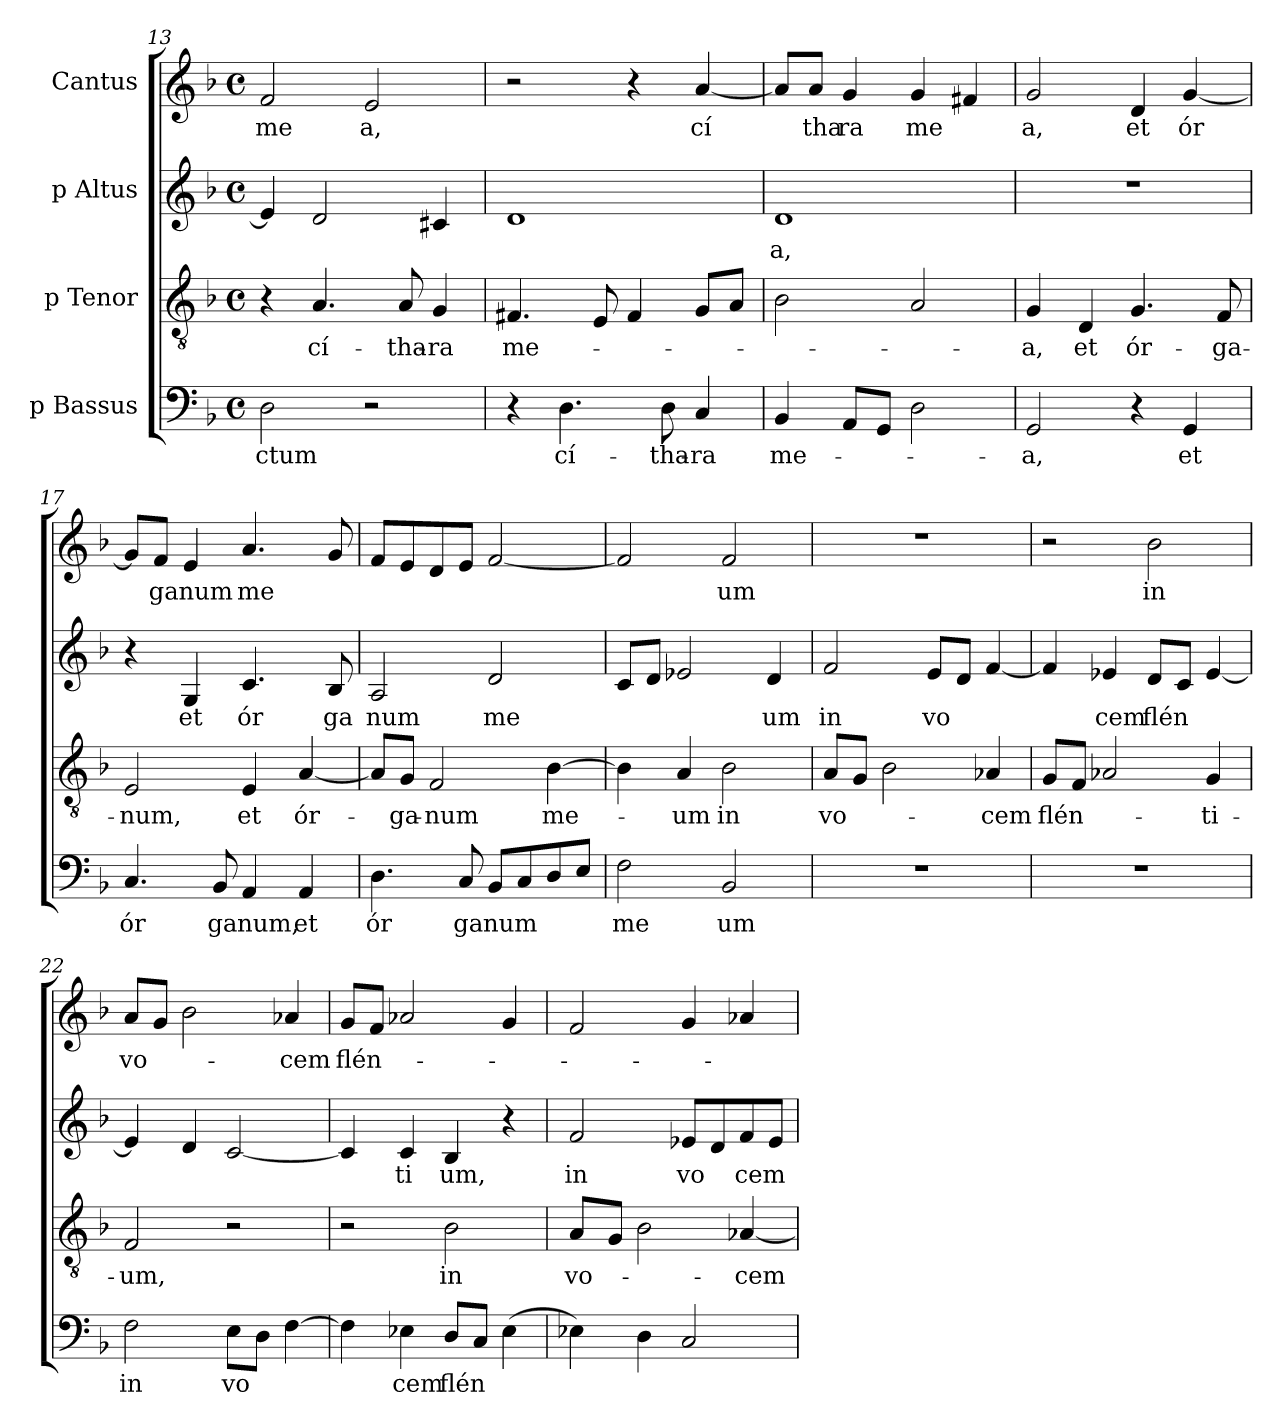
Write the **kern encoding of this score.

**kern	**text	**kern	**text	**kern	**text	**kern	**text
*part4	*part4	*part3	*part3	*part2	*part2	*part1	*part1
*staff4	*staff4	*staff3	*staff3	*staff2	*staff2	*staff1	*staff1
*I"p Bassus	*	*I"p Tenor	*	*I"p Altus	*	*I"Cantus	*
*clefF4	*	*clefGv2	*	*clefG2	*	*clefG2	*
*k[b-]	*	*k[b-]	*	*k[b-]	*	*k[b-]	*
*F:	*	*F:	*	*F:	*	*F:	*
*M4/4	*	*M4/4	*	*M4/4	*	*M4/4	*
*met(c)	*	*met(c)	*	*met(c)	*	*met(c)	*
=13	=13	=13	=13	=13	=13	=13	=13
!	!LO:LY:b:cj	!	!	!	!	!	!LO:LY:b:cj
2D\	-ctum	4r	.	4e/]	.	2f/	me
!	!	!	!LO:LY:b:cj	!	!	!	!
.	.	4.A/	cí-	2d/	.	.	.
!	!	!	!	!	!	!	!LO:LY:b:cj
2r	.	.	.	.	.	2e/	a,
!	!	!	!LO:LY:b:cj	!	!	!	!
.	.	8A/	-tha-	.	.	.	.
!	!	!	!LO:LY:b:cj	!	!	!	!
.	.	4G/	-ra	4c#X/	.	.	.
=14	=14	=14	=14	=14	=14	=14	=14
!	!	!	!LO:LY:b	!	!	!	!
4r	.	4.F#X/	me-	1d	.	2r	.
!	!LO:LY:b:cj	!	!	!	!	!	!
4.D\	cí-	.	.	.	.	.	.
.	.	8E/	.	.	.	.	.
.	.	4F#/	.	.	.	4r	.
!	!LO:LY:b:cj	!	!	!	!	!	!
8D\	-tha-	.	.	.	.	.	.
!	!LO:LY:b:cj	!	!	!	!	!	!LO:LY:b:cj
4C/	-ra	8G/L	.	.	.	[<4a/	cí
.	.	8A/J	.	.	.	.	.
=15	=15	=15	=15	=15	=15	=15	=15
!	!LO:LY:b	!	!	!	!LO:LY:b:cj	!	!
4BB-/	me-	2B-\	.	1d	a,	8a/L]	.
!	!	!	!	!	!	!	!LO:LY:b:cj
.	.	.	.	.	.	8a/J	tha
!	!	!	!	!	!	!	!LO:LY:b:cj
8AA/L	.	.	.	.	.	4g/	ra
8GG/J	.	.	.	.	.	.	.
!	!	!	!	!	!	!	!LO:LY:b
2D\	.	2A/	.	.	.	4g/	me
.	.	.	.	.	.	4f#X/	.
!!LO:LB:g=z
=16	=16	=16	=16	=16	=16	=16	=16
!	!LO:LY:b:cj	!	!LO:LY:b:cj	!	!	!	!LO:LY:b:cj
2GG/	-a,	4G/	-a,	1r	.	2g/	a,
!	!	!	!LO:LY:b:cj	!	!	!	!
.	.	4D/	et	.	.	.	.
!	!	!	!LO:LY:b:cj	!	!	!	!LO:LY:b:cj
4r	.	4.G/	ór-	.	.	4d/	et
!	!LO:LY:b:cj	!	!	!	!	!	!LO:LY:b:cj
4GG/	et	.	.	.	.	[<4g/	ór
!	!	!	!LO:LY:b:cj	!	!	!	!
.	.	8F/	-ga-	.	.	.	.
=17	=17	=17	=17	=17	=17	=17	=17
!	!LO:LY:b:cj	!	!LO:LY:b:cj	!	!	!	!
4.C/	ór	2E/	-num,	4r	.	8g/L]	.
!	!	!	!	!	!	!	!LO:LY:b:cj
.	.	.	.	.	.	8f/J	ga
!	!	!	!	!	!LO:LY:b:cj	!	!LO:LY:b:cj
.	.	.	.	4G/	et	4e/	num
!	!LO:LY:b:cj	!	!	!	!	!	!
8BB-/	ga	.	.	.	.	.	.
!	!LO:LY:b:cj	!	!LO:LY:b:cj	!	!LO:LY:b:cj	!	!LO:LY:b
4AA/	num,	4E/	et	4.c/	ór	4.a/	me
!	!LO:LY:b:cj	!	!LO:LY:b:cj	!	!	!	!
4AA/	et	[<4A/	ór-	.	.	.	.
!	!	!	!	!	!LO:LY:b:cj	!	!
.	.	.	.	8B-/	ga	8g/	.
=18	=18	=18	=18	=18	=18	=18	=18
!	!LO:LY:b:cj	!	!	!	!LO:LY:b:cj	!	!
4.D\	ór	8A/L]	.	2A/	num	8f/L	.
!	!	!	!LO:LY:b:cj	!	!	!	!
.	.	8G/J	-ga-	.	.	8e/	.
!	!	!	!LO:LY:b:cj	!	!	!	!
.	.	2F/	-num	.	.	8d/	.
!	!LO:LY:b:cj	!	!	!	!	!	!
8C/	ga	.	.	.	.	8e/J	.
!	!LO:LY:b	!	!	!	!LO:LY:b	!	!
8BB-/L	num	.	.	2d/	me	[<2f/	.
8C/	.	.	.	.	.	.	.
!	!	!	!LO:LY:b:cj	!	!	!	!
8D/	.	[>4B-\	me-	.	.	.	.
8E/J	.	.	.	.	.	.	.
=19	=19	=19	=19	=19	=19	=19	=19
!	!LO:LY:b:cj	!	!	!	!	!	!
2F\	me	4B-\]	.	8c/L	.	2f/]	.
.	.	.	.	8d/J	.	.	.
!	!	!	!LO:LY:b:cj	!	!	!	!
.	.	4A/	-um	2e-X/	.	.	.
!	!LO:LY:b:cj	!	!LO:LY:b:cj	!	!	!	!LO:LY:b:cj
2BB-/	um	2B-\	in	.	.	2f/	um
!	!	!	!	!	!LO:LY:b:cj	!	!
.	.	.	.	4d/	um	.	.
!!LO:PB:g=z
=20	=20	=20	=20	=20	=20	=20	=20
!	!	!	!LO:LY:b:cj	!	!LO:LY:b:cj	!	!
1r	.	8A/L	vo-	2f/	in	1r	.
.	.	8G/J	.	.	.	.	.
.	.	2B-\	.	.	.	.	.
!	!	!	!	!	!LO:LY:b:cj	!	!
.	.	.	.	8e/L	vo	.	.
.	.	.	.	8d/J	.	.	.
!	!	!	!LO:LY:b:cj	!	!	!	!
.	.	4A-X/	-cem	[<4f/	.	.	.
=21	=21	=21	=21	=21	=21	=21	=21
!	!	!	!LO:LY:b	!	!	!	!
1r	.	8G/L	flén-	4f/]	.	2r	.
.	.	8F/J	.	.	.	.	.
!	!	!	!	!	!LO:LY:b:cj	!	!
.	.	2A-X/	.	4e-X/	cem	.	.
!	!	!	!	!	!LO:LY:b	!	!LO:LY:b:cj
.	.	.	.	8d/L	flén	2b-\	in
.	.	.	.	8c/J	.	.	.
!	!	!	!LO:LY:b:cj	!	!	!	!
.	.	4G/	-ti-	[<4e-/	.	.	.
=22	=22	=22	=22	=22	=22	=22	=22
!	!LO:LY:b:cj	!	!LO:LY:b:cj	!	!	!	!LO:LY:b:cj
2F\	in	2F/	-um,	4e-/]	.	8a/L	vo-
.	.	.	.	.	.	8g/J	.
.	.	.	.	4d/	.	2b-\	.
!	!LO:LY:b:cj	!	!	!	!	!	!
8E\L	vo	2r	.	[<2c/	.	.	.
8D\J	.	.	.	.	.	.	.
!	!	!	!	!	!	!	!LO:LY:b:cj
[>4F\	.	.	.	.	.	4a-X/	-cem
=23	=23	=23	=23	=23	=23	=23	=23
!	!	!	!	!	!	!	!LO:LY:b
4F\]	.	2r	.	4c/]	.	8g/L	flén-
.	.	.	.	.	.	8f/J	.
!	!LO:LY:b:cj	!	!	!	!LO:LY:b:cj	!	!
4E-X\	cem	.	.	4c/	ti	2a-X/	.
!	!LO:LY:b	!	!LO:LY:b:cj	!	!LO:LY:b:cj	!	!
8D/L	flén	2B-\	in	4B-/	um,	.	.
8C/J	.	.	.	.	.	.	.
(<4E-\	.	.	.	4r	.	4g/	.
!!LO:LB:g=z
=24	=24	=24	=24	=24	=24	=24	=24
!	!	!	!LO:LY:b:cj	!	!LO:LY:b:cj	!	!
*^	*	*	*	*	*	*^	*
4E-X\)	16ryy	.	8A/L	vo-	2f/	in	2f/	16ryy	.
.	2...ryy	.	.	.	.	.	.	2...ryy	.
.	.	.	8G/J	.	.	.	.	.	.
4D\	.	.	2B-\	.	.	.	.	.	.
!	!	!	!	!	!	!LO:LY:b:cj	!	!	!
2C/	.	.	.	.	8e-X/L	vo	4g/	.	.
.	.	.	.	.	8d/	.	.	.	.
!	!	!	!	!LO:LY:b	!	!LO:LY:b	!	!	!
.	.	.	[<4A-X/	-cem	8f/	cem	4a-X/	.	.
.	.	.	.	.	8e-/J	.	.	.	.
*v	*v	*	*	*	*	*	*v	*v	*
=	=	=	=	=	=	=	=
*-	*-	*-	*-	*-	*-	*-	*-
